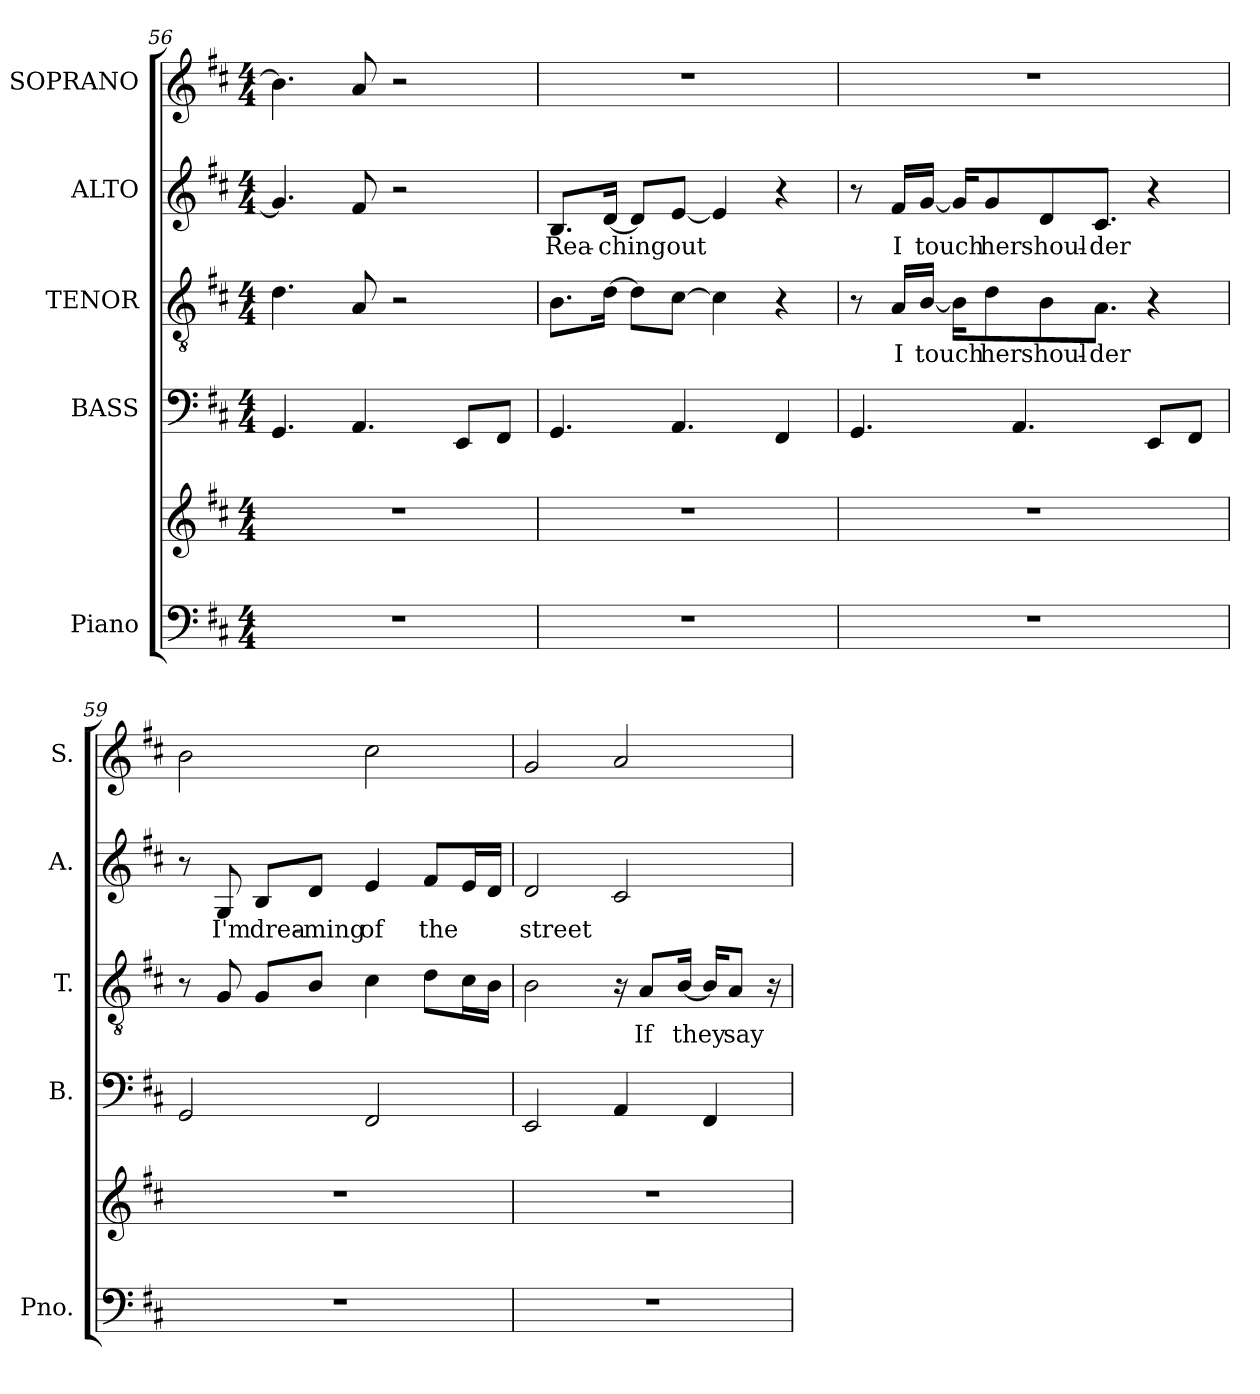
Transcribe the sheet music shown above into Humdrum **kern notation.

**kern	**kern	**kern	**kern	**text	**kern	**text	**kern
*part5	*part5	*part4	*part3	*part3	*part2	*part2	*part1
*staff6	*staff5	*staff4	*staff3	*staff3	*staff2	*staff2	*staff1
*I"Piano	*	*I"BASS	*I"TENOR	*	*I"ALTO	*	*I"SOPRANO
*I'Pno.	*	*I'B.	*I'T.	*	*I'A.	*	*I'S.
*clefF4	*clefG2	*clefF4	*clefGv2	*	*clefG2	*	*clefG2
*	*	*	*ITrd7c12	*	*	*	*
*k[f#c#]	*k[f#c#]	*k[f#c#]	*k[f#c#]	*	*k[f#c#]	*	*k[f#c#]
*D:	*D:	*D:	*D:	*	*D:	*	*D:
*M4/4	*M4/4	*M4/4	*M4/4	*	*M4/4	*	*M4/4
=56	=56	=56	=56	=56	=56	=56	=56
1r	1r	4.GGi/	4.Di\	.	4.gi/]	.	4.bi\]
.	.	4.AAi/	8AAi/	.	8f#i/	.	8ai/
.	.	.	2r	.	2r	.	2r
.	.	8EEi/L	.	.	.	.	.
.	.	8FF#i/J	.	.	.	.	.
=57	=57	=57	=57	=57	=57	=57	=57
!	!	!	!	!	!	!LO:LY:b:color=#000000	!
1r	1r	4.GGi/	8.BBi\L	.	8.Bi/L	Rea-	1r
!	!	!	!	!	!	!LO:LY:b:color=#000000	!
.	.	.	[16Di\Jk	.	[16di/Jk	-ching	.
.	.	.	8Di\L]	.	8di/L]	.	.
!	!	!	!	!	!	!LO:LY:b:color=#000000	!
.	.	4.AAi/	[8C#i\J	.	[8ei/J	out	.
.	.	.	4C#i\]	.	4ei/]	.	.
.	.	4FF#i/	4r	.	4r	.	.
=58	=58	=58	=58	=58	=58	=58	=58
1r	1r	4.GGi/	8r	.	8r	.	1r
!	!	!	!	!LO:LY:b:color=#000000	!	!	!
!	!	!	!	!	!	!LO:LY:b:color=#000000	!
.	.	.	16AAi/LL	I	16f#i/LL	I	.
!	!	!	!	!LO:LY:b:color=#000000	!	!	!
!	!	!	!	!	!	!LO:LY:b:color=#000000	!
.	.	.	[16BBi/JJ	touch	[16gi/JJ	touch	.
.	.	.	16BBi\KL]	.	16gi/KL]	.	.
!	!	!	!	!LO:LY:b:color=#000000	!	!	!
!	!	!	!	!	!	!LO:LY:b:color=#000000	!
.	.	.	8Di\	her	8gi/	her	.
.	.	4.AAi/	.	.	.	.	.
!	!	!	!	!LO:LY:b:color=#000000	!	!	!
!	!	!	!	!	!	!LO:LY:b:color=#000000	!
.	.	.	8BBi\	shoul-	8di/	shoul-	.
!	!	!	!	!LO:LY:b:color=#000000	!	!	!
!	!	!	!	!	!	!LO:LY:b:color=#000000	!
.	.	.	8.AAi\J	-der	8.c#i/J	-der	.
.	.	8EEi/L	4r	.	4r	.	.
.	.	8FF#i/J	.	.	.	.	.
!!LO:LB:g=z
=59	=59	=59	=59	=59	=59	=59	=59
1r	1r	2GGi/	8r	.	8r	.	2bi\
!	!	!	!	!	!	!LO:LY:b:color=#000000	!
.	.	.	8GGi/	.	8Gi/	I'm	.
!	!	!	!	!	!	!LO:LY:b:color=#000000	!
.	.	.	8GGi/L	.	8Bi/L	drea-	.
!	!	!	!	!	!	!LO:LY:b:color=#000000	!
.	.	.	8BBi/J	.	8di/J	-ming	.
!	!	!	!	!	!	!LO:LY:b:color=#000000	!
.	.	2FF#i/	4C#i\	.	4ei/	of	2cc#i\
!	!	!	!	!	!	!LO:LY:b:color=#000000	!
.	.	.	8Di\L	.	8f#i/L	the	.
.	.	.	16C#i\L	.	16ei/L	.	.
.	.	.	16BBi\JJ	.	16di/JJ	.	.
=60	=60	=60	=60	=60	=60	=60	=60
!	!	!	!	!	!	!LO:LY:b:color=#000000	!
1r	1r	2EEi/	2BBi\	.	2di/	street	2gi/
.	.	4AAi/	16r	.	2c#i/	.	2ai/
!	!	!	!	!LO:LY:b:color=#000000	!	!	!
.	.	.	8AAi/L	If	.	.	.
!	!	!	!	!LO:LY:b:color=#000000	!	!	!
.	.	.	[16BBi/Jk	they	.	.	.
.	.	4FF#i/	16BBi/KL]	.	.	.	.
!	!	!	!	!LO:LY:b:color=#000000	!	!	!
.	.	.	8AAi/J	say	.	.	.
.	.	.	16r	.	.	.	.
=	=	=	=	=	=	=	=
*-	*-	*-	*-	*-	*-	*-	*-
